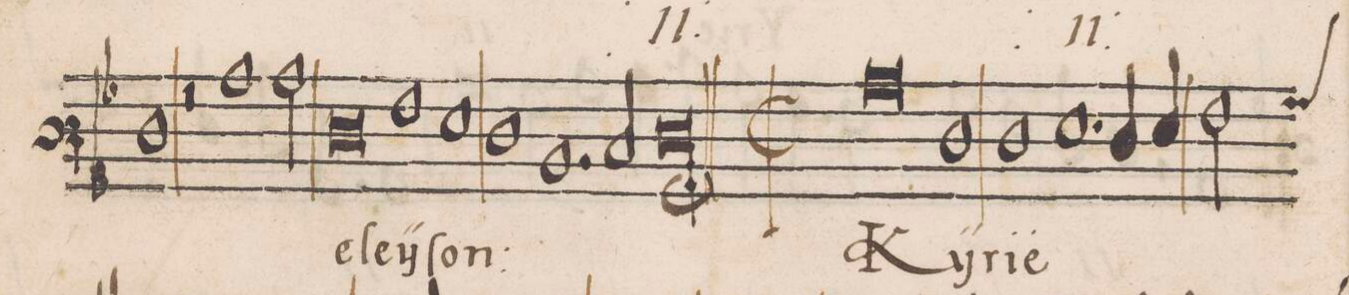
**kern	**text
*I"BASSVS	*
*clefF3	*
*k[b-]	*
*met(C|)	*
*M2/1	*
1F\	.
2r	.
1c\	.
=51-	=51-
2c\	.
0F\	-e-
=52-	=52-
1A\	-le-
=53-	=53-
1G\	.
1F\	.
=54-	=54-
1.D/	.
2E/	-ÿ-
=55-	=55-
1F\;<	-ſon:
=56||	=56||
*M2/1	*
*met(C|)	*
0c\	Kÿ-
=57-	=57-
1F\	-ri-
1F\	-e-
=58-	=58-
1.G\	.
4F/	.
4G/	.
=59-	=59-
*custos:B-	*
2A\	.
*-	*-
